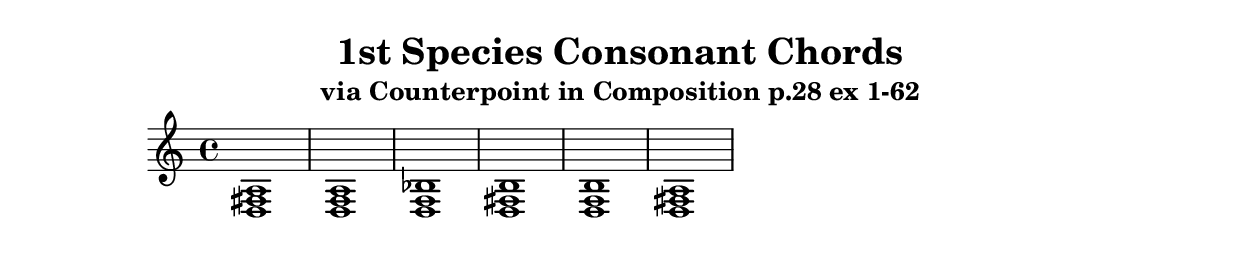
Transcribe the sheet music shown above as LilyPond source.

% LilyPond engraving system - http://www.lilypond.org/

\version "2.12.0"

\header {
  title = "1st Species Consonant Chords"
  subtitle = "via Counterpoint in Composition p.28 ex 1-62"
}

upper = {
  \clef treble
  \key c \major

  % vi expected, as 3rd/6ths permitted and favored by cpt as they avoid
  % illegal P4 and potential for || 5ths?

  <d fis a>1  % I - major
  <d f a>     % i - minor
  <d f bes>   % VI6
  <d fis b>   % vi6?
  <d f b>     % diminised vi6?

  <d fis a>1
}
\score {
  \new Staff \upper
  \layout { }
  \midi { }
}
